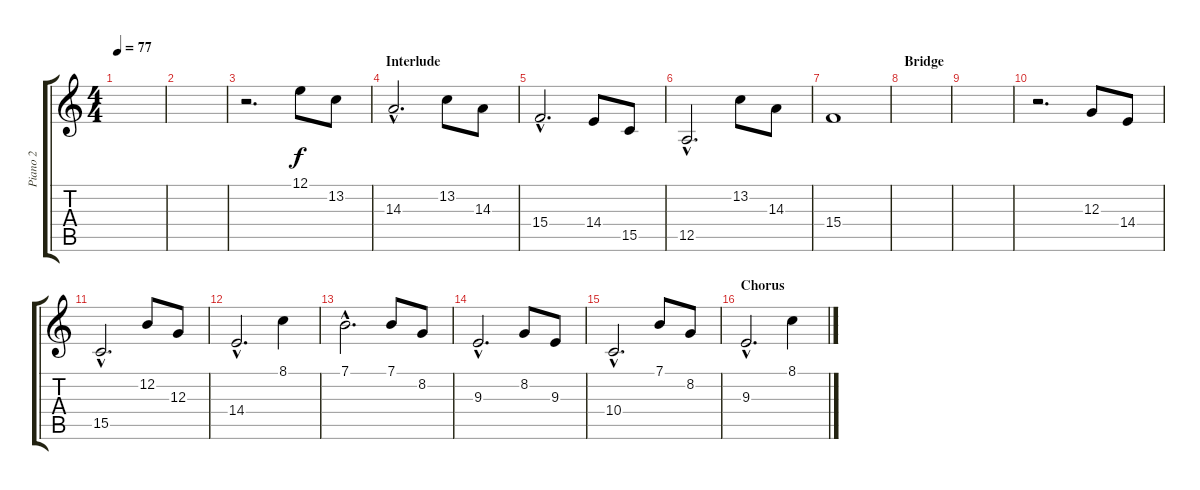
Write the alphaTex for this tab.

\track ("Piano 2" "Piano 2") {instrument electricpiano2}
\staff {score tabs}
\tuning (E4 B3 G3 D3 A2 E2) {hide}
\ts (4 4)
\tempo 77
\clef g2
\ks c
|
|
r.2{d} 12.1.8 13.2.8 |
\section ("" "Interlude")
14.3{hac}.2{d} 13.2.8 14.3.8 |
15.4{hac}.2{d} 14.4.8 15.5.8 |
12.5{hac}.2{d} 13.2.8 14.3.8 |
15.4.1 |
\section ("" "Bridge")
|
|
r.2{d} 12.3.8 14.4.8 |
15.5{hac}.2{d} 12.2.8 12.3.8 |
14.4{hac}.2{d} 8.1.4 |
7.1{hac}.2{d} 7.1.8 8.2.8 |
9.3{hac}.2{d} 8.2.8 9.3.8 |
10.4{hac}.2{d} 7.1.8 8.2.8 |
\section ("" "Chorus")
9.3{hac}.2{d} 8.1.4
